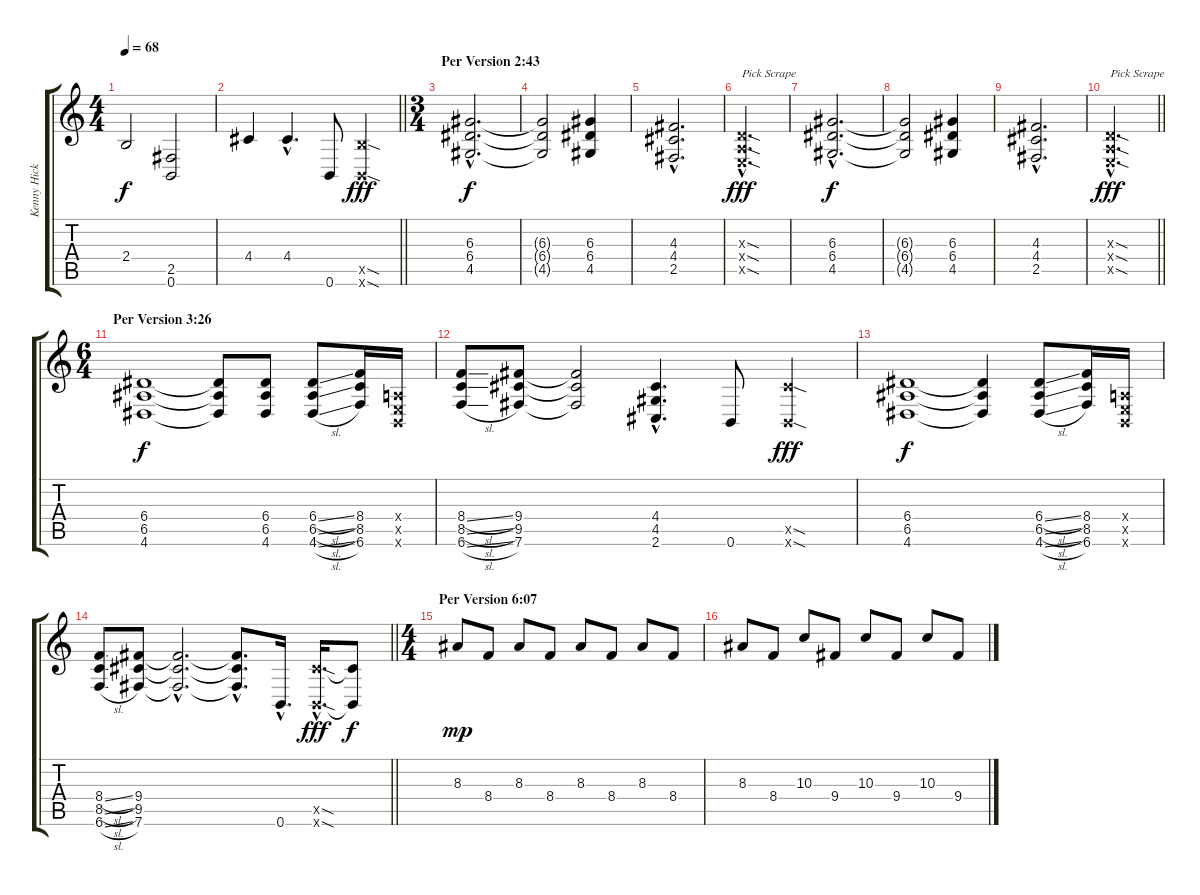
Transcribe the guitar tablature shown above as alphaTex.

\track ("Kenny Hickey" "Kenny Hick") {instrument overdrivenguitar}
\staff {score tabs}
\tuning (B3 Gb3 D3 A2 E2 B1) {hide}
\ts (4 4)
\tempo 68
\clef g2
\ks c
2.4{t}.2{dy f} (2.5 0.6).2 |
\barLineRight lightlight
4.4.4 4.4{hac}.4{d} 0.6.8 (7.5{sod x} 0.6{sod x}).4{dy fff} |
\ts (3 4)
\section ("" "Per Version 2:43")
(6.3{hac} 6.4{hac} 4.5{hac}).2{d dy f} |
(6.3{t} 6.4{t} 4.5{t}).2 (6.3 6.4 4.5).4 |
(4.3{hac} 4.4{hac} 2.5{hac}).2{d} |
(0.3{sod hac x} 0.4{sod hac x} 0.5{sod hac x}).2{d txt "Pick Scrape" dy fff} |
(6.3{hac} 6.4{hac} 4.5{hac}).2{d dy f} |
(6.3{t} 6.4{t} 4.5{t}).2 (6.3 6.4 4.5).4 |
(4.3{hac} 4.4{hac} 2.5{hac}).2{d} |
\barLineRight lightlight
(0.3{sod hac x} 0.4{sod hac x} 0.5{sod hac x}).2{d txt "Pick Scrape" dy fff} |
\ts (6 4)
\section ("" "Per Version 3:26")
(6.4 6.5 4.6).1{dy f} (6.4{t} 6.5{t} 4.6{t}).8 (6.4 6.5 4.6).8 (6.4{sl} 6.5{sl} 4.6{sl}).8 (8.4 8.5 6.6).16 (0.4{x} 0.5{x} 0.6{x}).16 |
(8.4{sl} 8.5{sl} 6.6{sl}).8 (9.4 9.5 7.6).8 (9.4{t} 9.5{t} 7.6{t}).2 (4.4{hac} 4.5{hac} 2.6{hac}).4{d} 0.6.8 (9.5{sod x} 0.6{sod x}).4{dy fff} |
(6.4 6.5 4.6).1{dy f} (6.4{t} 6.5{t} 4.6{t}).4 (6.4{sl} 6.5{sl} 4.6{sl}).8 (8.4 8.5 6.6).16 (0.4{x} 0.5{x} 0.6{x}).16 |
\barLineRight lightlight
(8.4{sl} 8.5{sl} 6.6{sl}).8 (9.4 9.5 7.6).8 (9.4{hac t} 9.5{hac t} 7.6{hac t}).2{d} (9.4{hac t} 9.5{hac t} 7.6{hac t}).8{d} 0.6{hac}.16{d} (9.5{sod hac x} 0.6{sod hac x}).16{d dy fff} (9.5{t} 0.6{t}).8{dy f} |
\ts (4 4)
\section ("" "Per Version 6:07")
8.3.8{dy mp instrument acousticguitarsteel} 8.4.8 8.3.8 8.4.8 8.3.8 8.4.8 8.3.8 8.4.8 |
8.3.8 8.4.8 10.3.8 9.4.8 10.3.8 9.4.8 10.3.8 9.4.8
